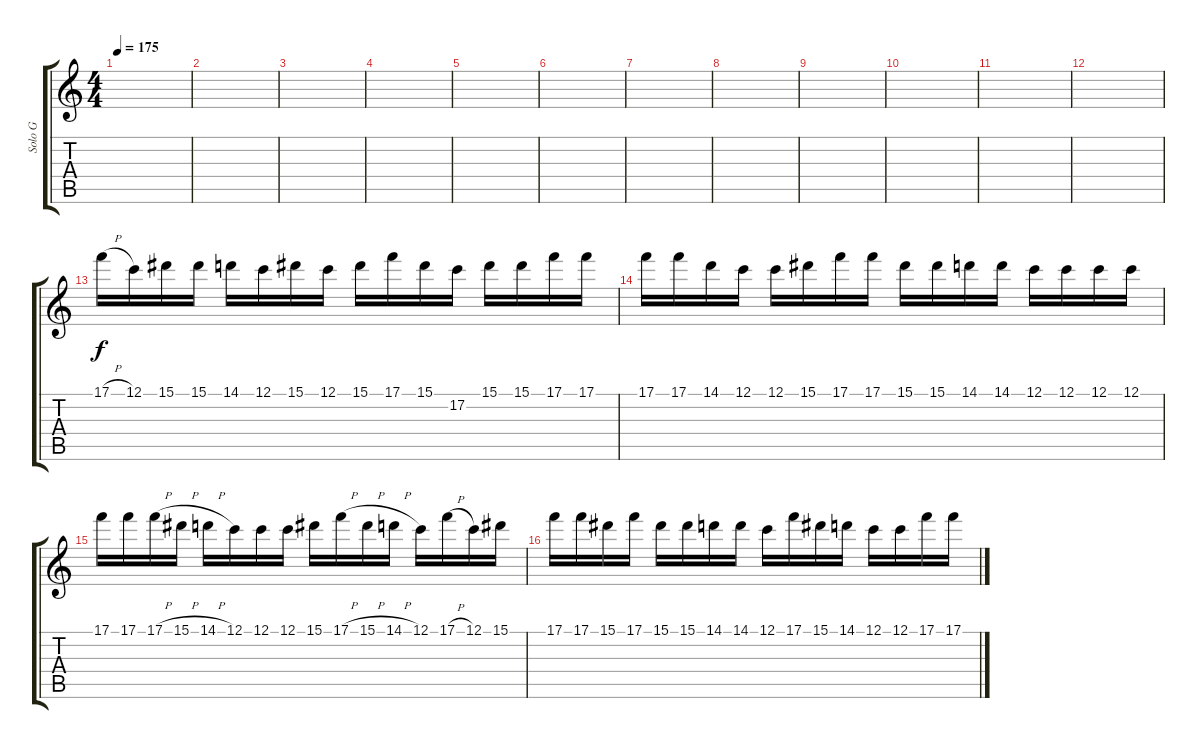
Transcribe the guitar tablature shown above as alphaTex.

\track ("Solo G" "Solo G") {instrument distortionguitar}
\staff {score tabs}
\tuning (C4 G3 Eb3 Bb2 F2 C2) {hide}
\ts (4 4)
\tempo 175
\clef g2
\ks c
|
|
|
|
|
|
|
|
|
|
|
|
17.1{h}.16 12.1.16 15.1.16 15.1.16 14.1.16 12.1.16 15.1.16 12.1.16 15.1.16 17.1.16 15.1.16 17.2.16 15.1.16 15.1.16 17.1.16 17.1.16 |
17.1.16 17.1.16 14.1.16 12.1.16 12.1.16 15.1.16 17.1.16 17.1.16 15.1.16 15.1.16 14.1.16 14.1.16 12.1.16 12.1.16 12.1.16 12.1.16 |
17.1.16 17.1.16 17.1{h}.16 15.1{h}.16 14.1{h}.16 12.1.16 12.1.16 12.1.16 15.1.16 17.1{h}.16 15.1{h}.16 14.1{h}.16 12.1.16 17.1{h}.16 12.1.16 15.1.16 |
17.1.16 17.1.16 15.1.16 17.1.16 15.1.16 15.1.16 14.1.16 14.1.16 12.1.16 17.1.16 15.1.16 14.1.16 12.1.16 12.1.16 17.1.16 17.1.16
